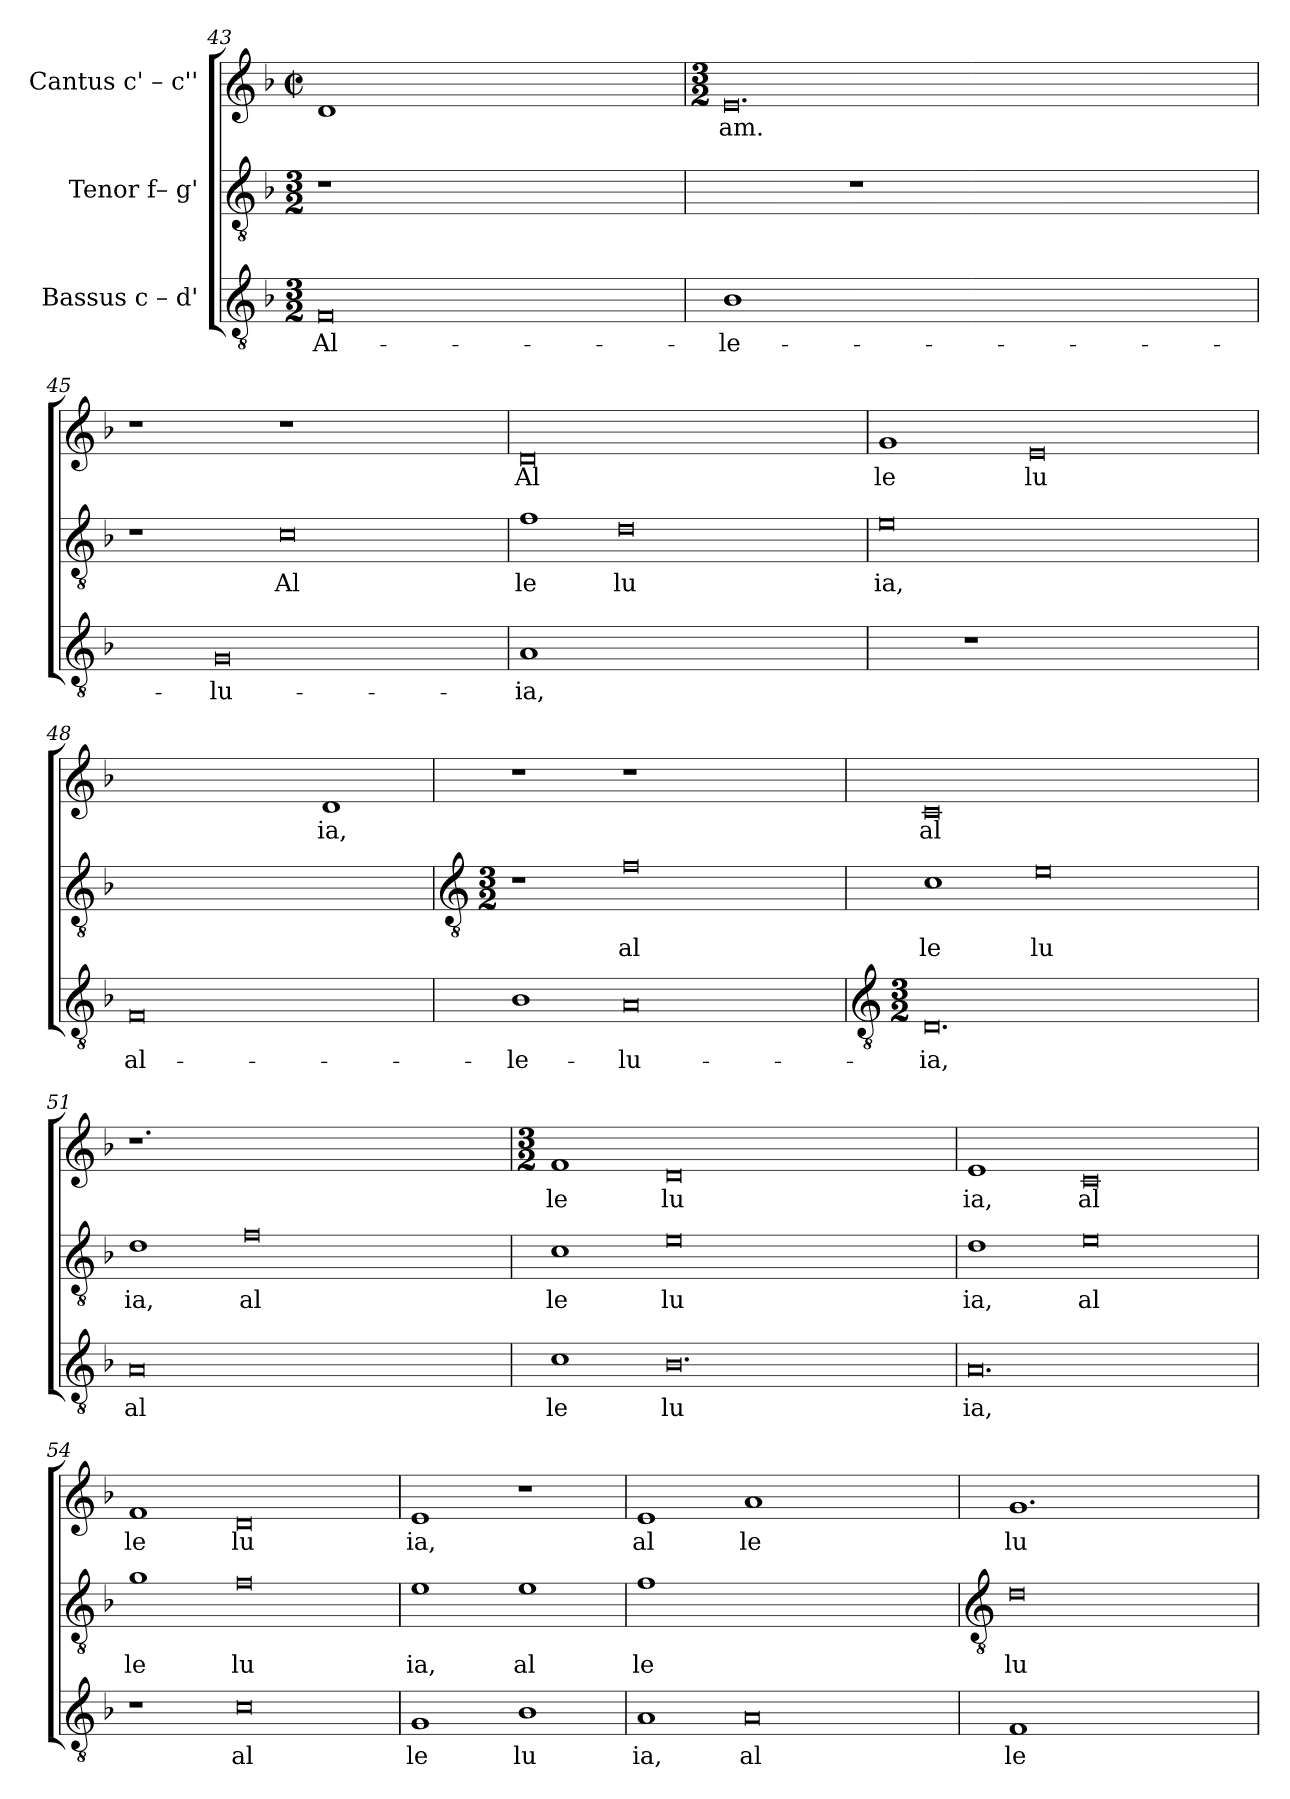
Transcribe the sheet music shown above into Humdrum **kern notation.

**kern	**text	**kern	**text	**kern	**text
*part3	*part3	*part2	*part2	*part1	*part1
*staff3	*staff3	*staff2	*staff2	*staff1	*staff1
*I"Bassus  c – d'	*	*I"Tenor  f– g'	*	*I"Cantus  c' – c''	*
*clefGv2	*	*clefGv2	*	*clefG2	*
*k[b-]	*	*k[b-]	*	*k[b-]	*
*F:	*	*F:	*	*F:	*
*M3/2	*	*M3/2	*	*M2/2	*
*	*	*	*	*met(c|)	*
=43A	=43A	=43A	=43A	=43A	=43A
!	!LO:LY:b	!	!	!	!
0F	Al-	1r	.	1d	.
.	.	4ryy	.	1ryy	.
.	.	4ryy	.	.	.
.	.	2ryy	.	.	.
=44A	=44A	=44A	=44A	=44A	=44A
*	*	*	*	*M3/2	*
!	!LO:LY:b	!	!	!	!LO:LY:b
1B-	-le-	4ryy	.	0.e	am.
.	.	4ryy	.	.	.
.	.	1r	.	.	.
4ryy	.	.	.	.	.
4ryy	.	.	.	.	.
1.ryy	.	1.ryy	.	.	.
=45	=45	=45	=45	=45	=45
4ryy	.	1r	.	1r	.
4ryy	.	.	.	.	.
!	!LO:LY:b	!	!	!	!
0G	-lu-	.	.	.	.
!	!	!	!LO:LY:b	!	!
.	.	0c	Al	1r	.
.	.	.	.	1ryy	.
2ryy	.	.	.	.	.
=46	=46	=46	=46	=46	=46
!	!LO:LY:b	!	!LO:LY:b	!	!LO:LY:b
1A	-ia,	1f	le	0d	Al
!	!	!	!LO:LY:b	!	!
4ryy	.	0d	lu	.	.
4ryy	.	.	.	.	.
1.ryy	.	.	.	.	.
.	.	.	.	1ryy	.
=47A	=47A	=47A	=47A	=47A	=47A
!	!	!	!LO:LY:b	!	!LO:LY:b
4ryy	.	0e	ia,	1g	le
4ryy	.	.	.	.	.
1r	.	.	.	.	.
!	!	!	!	!	!LO:LY:b
.	.	.	.	0e	lu
1.ryy	.	.	.	.	.
.	.	1ryy	.	.	.
=48A	=48A	=48A	=48A	=48A	=48A
!	!LO:LY:b	!	!	!	!
0F	al-	4ryy	.	4ryy	.
.	.	4ryy	.	4ryy	.
.	.	4ryy	.	4ryy	.
.	.	4ryy	.	4ryy	.
!	!	!	!	!	!LO:LY:b
.	.	1ryy	.	1d	ia,
!!LO:LB:g=z
=49A	=49A	=49A	=49A	=49A	=49A
*	*	*clefGv2	*	*	*
*	*	*M3/2	*	*	*
!	!LO:LY:b	!	!	!	!
1B-	-le-	1r	.	1r	.
!	!LO:LY:b	!	!LO:LY:b	!	!
0A	-lu-	0f	al	1r	.
.	.	.	.	1ryy	.
!!LO:LB:g=z
=50	=50	=50	=50	=50	=50
*clefGv2	*	*	*	*	*
*M3/2	*	*	*	*	*
!	!LO:LY:b	!	!LO:LY:b	!	!LO:LY:b
0.D	-ia,	1c	le	0c	al
!	!	!	!LO:LY:b	!	!
.	.	0e	lu	.	.
.	.	.	.	1ryy	.
=51	=51	=51	=51	=51	=51
!	!LO:LY:b	!	!LO:LY:b	!	!
0A	al	1d	ia,	1.r	.
!	!	!	!LO:LY:b	!	!
.	.	0f	al	.	.
.	.	.	.	1.ryy	.
1ryy	.	.	.	.	.
!!LO:LB:g=z
=52	=52	=52	=52	=52	=52
*	*	*	*	*M3/2	*
!	!LO:LY:b	!	!LO:LY:b	!	!LO:LY:b
1c	le	1c	le	1f	le
!	!LO:LY:b	!	!LO:LY:b	!	!LO:LY:b
0.B-	lu	0e	lu	0d	lu
.	.	1ryy	.	1ryy	.
=53	=53	=53	=53	=53	=53
!	!LO:LY:b	!	!LO:LY:b	!	!LO:LY:b
0.A	ia,	1d	ia,	1e	ia,
!	!	!	!LO:LY:b	!	!LO:LY:b
.	.	0e	al	0c	al
=54A	=54A	=54A	=54A	=54A	=54A
!	!	!	!LO:LY:b	!	!LO:LY:b
1r	.	1g	le	1f	le
!	!LO:LY:b	!	!LO:LY:b	!	!LO:LY:b
0c	al	0f	lu	0d	lu
=55	=55	=55	=55	=55	=55
!	!LO:LY:b	!	!LO:LY:b	!	!LO:LY:b
1G	le	1e	ia,	1e	ia,
!	!LO:LY:b	!	!LO:LY:b	!	!
1B-	lu	1e	al	1r	.
=55A	=55A	=55A	=55A	=55A	=55A
!	!LO:LY:b	!	!LO:LY:b	!	!LO:LY:b
1A	ia,	1f	le	1e	al
!	!LO:LY:b	!	!	!	!LO:LY:b
0A	al	0ryy	.	1a	le
.	.	.	.	1ryy	.
!!LO:LB:g=z
=56A	=56A	=56A	=56A	=56A	=56A
*	*	*clefGv2	*	*	*
!	!LO:LY:b	!	!LO:LY:b	!	!LO:LY:b
1F	le	0d	lu-	1.g	lu
1ryy	.	.	.	.	.
.	.	.	.	2ryy	.
=	=	=	=	=	=
*-	*-	*-	*-	*-	*-
